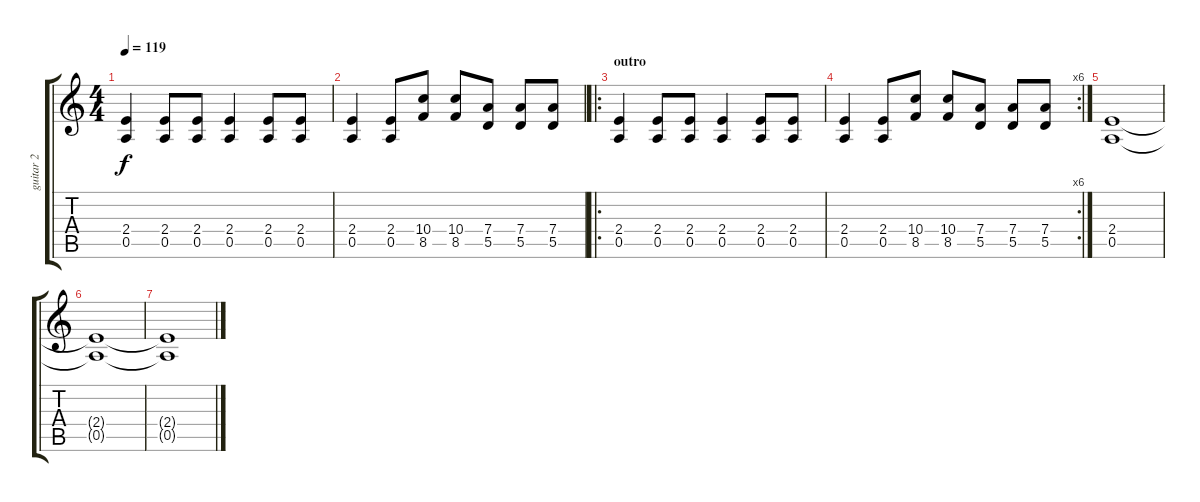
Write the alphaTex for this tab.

\track ("guitar 2" "guitar 2") {instrument acousticguitarnylon}
\staff {score tabs}
\tuning (E4 B3 G3 D3 A2 E2) {hide}
\ts (4 4)
\tempo 119
\clef g2
\ks c
(2.4 0.5).4{dy f} (2.4 0.5).8 (2.4 0.5).8 (2.4 0.5).4 (2.4 0.5).8 (2.4 0.5).8 |
(2.4 0.5).4 (2.4 0.5).8 (10.4 8.5).8 (10.4 8.5).8 (7.4 5.5).8 (7.4 5.5).8 (7.4 5.5).8 |
\ro
\section ("" "outro")
(2.4 0.5).4 (2.4 0.5).8 (2.4 0.5).8 (2.4 0.5).4 (2.4 0.5).8 (2.4 0.5).8 |
\rc 6
(2.4 0.5).4 (2.4 0.5).8 (10.4 8.5).8 (10.4 8.5).8 (7.4 5.5).8 (7.4 5.5).8 (7.4 5.5).8 |
(2.4 0.5).1{volume 0} |
(2.4{t} 0.5{t}).1 |
(2.4{t} 0.5{t}).1
